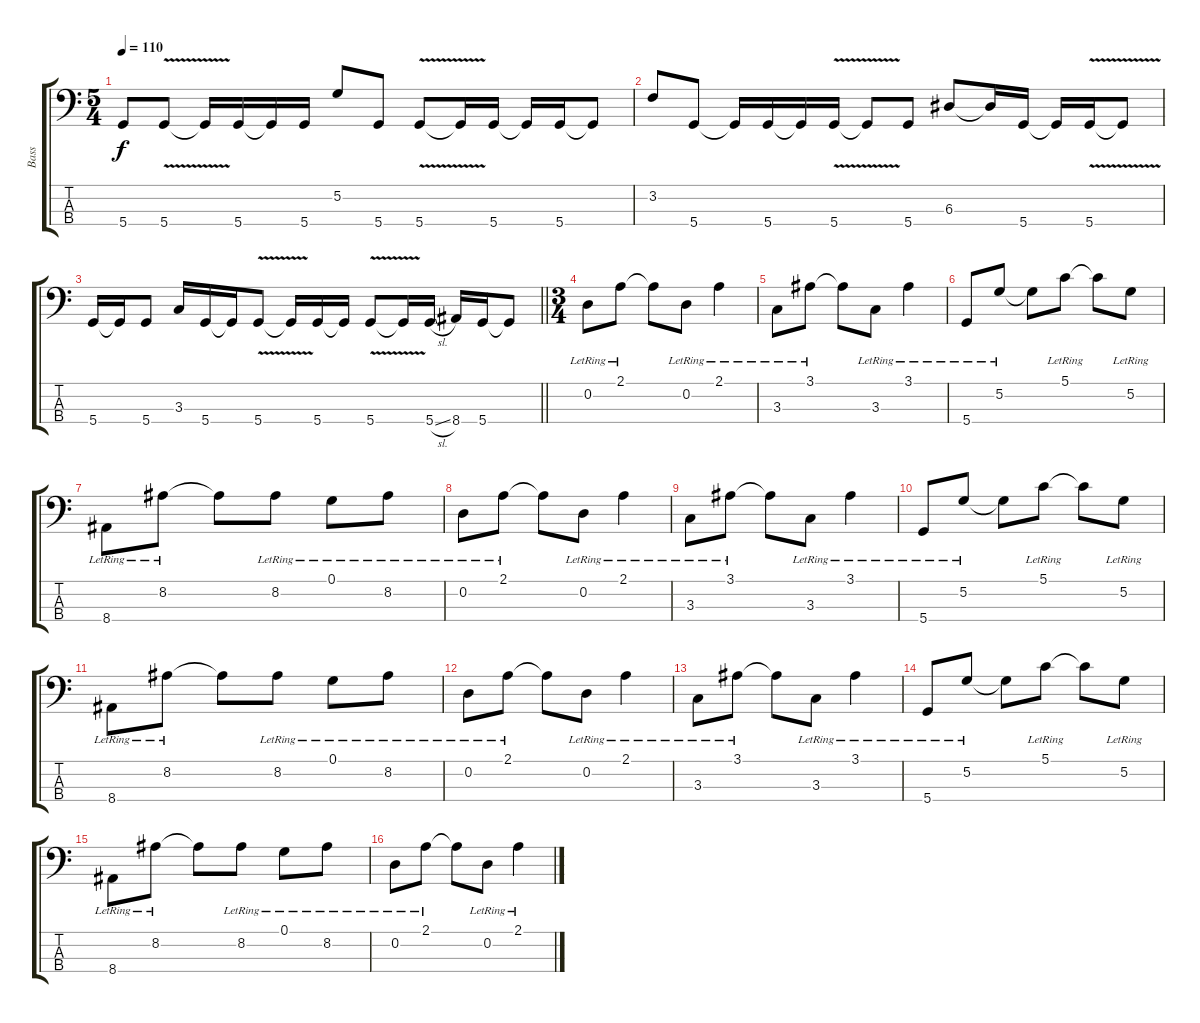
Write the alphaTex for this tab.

\track ("Bass" "Bass") {instrument electricbassfinger}
\staff {score tabs}
\tuning (G2 D2 A1 D1) {hide}
\ts (5 4)
\tempo 110
\clef f4
\ks c
5.4.8{dy f} 5.4{v}.8 5.4{t}.16 5.4.16 5.4{t}.16 5.4.16 5.2.8 5.4.8 5.4{v}.8 5.4{t}.16 5.4.16 5.4{t}.16 5.4.16 5.4{t}.8 |
3.2.8 5.4.8 5.4{t}.16 5.4.16 5.4{t}.16 5.4{v}.16 5.4{t}.8 5.4.8 6.3.8 6.3{t}.16 5.4.16 5.4{t}.16 5.4{v}.16 5.4{t}.8 |
\barLineRight lightlight
5.4.16 5.4{t}.16 5.4.8 3.3.16 5.4.16 5.4{t}.16 5.4{v}.8 5.4{t}.16 5.4.16 5.4{t}.16 5.4{v}.8 5.4{t}.16 5.4{sl}.16 8.4.16 5.4.16 5.4{t}.8 |
\ts (3 4)
\section ("" "")
0.2{lr}.8 2.1{lr}.8 2.1{t}.8 0.2{lr}.8 2.1{lr}.4 |
3.3{lr}.8 3.1{lr}.8 3.1{t}.8 3.3{lr}.8 3.1{lr}.4 |
5.4{lr}.8 5.2{lr}.8 5.2{t}.8 5.1{lr}.8 5.1{t}.8 5.2{lr}.8 |
8.4{lr}.8 8.2{lr}.8 8.2{t}.8 8.2{lr}.8 0.1{lr}.8 8.2{lr}.8 |
0.2{lr}.8 2.1{lr}.8 2.1{t}.8 0.2{lr}.8 2.1{lr}.4 |
3.3{lr}.8 3.1{lr}.8 3.1{t}.8 3.3{lr}.8 3.1{lr}.4 |
5.4{lr}.8 5.2{lr}.8 5.2{t}.8 5.1{lr}.8 5.1{t}.8 5.2{lr}.8 |
8.4{lr}.8 8.2{lr}.8 8.2{t}.8 8.2{lr}.8 0.1{lr}.8 8.2{lr}.8 |
0.2{lr}.8 2.1{lr}.8 2.1{t}.8 0.2{lr}.8 2.1{lr}.4 |
3.3{lr}.8 3.1{lr}.8 3.1{t}.8 3.3{lr}.8 3.1{lr}.4 |
5.4{lr}.8 5.2{lr}.8 5.2{t}.8 5.1{lr}.8 5.1{t}.8 5.2{lr}.8 |
8.4{lr}.8 8.2{lr}.8 8.2{t}.8 8.2{lr}.8 0.1{lr}.8 8.2{lr}.8 |
0.2{lr}.8 2.1{lr}.8 2.1{t}.8 0.2{lr}.8 2.1{lr}.4
